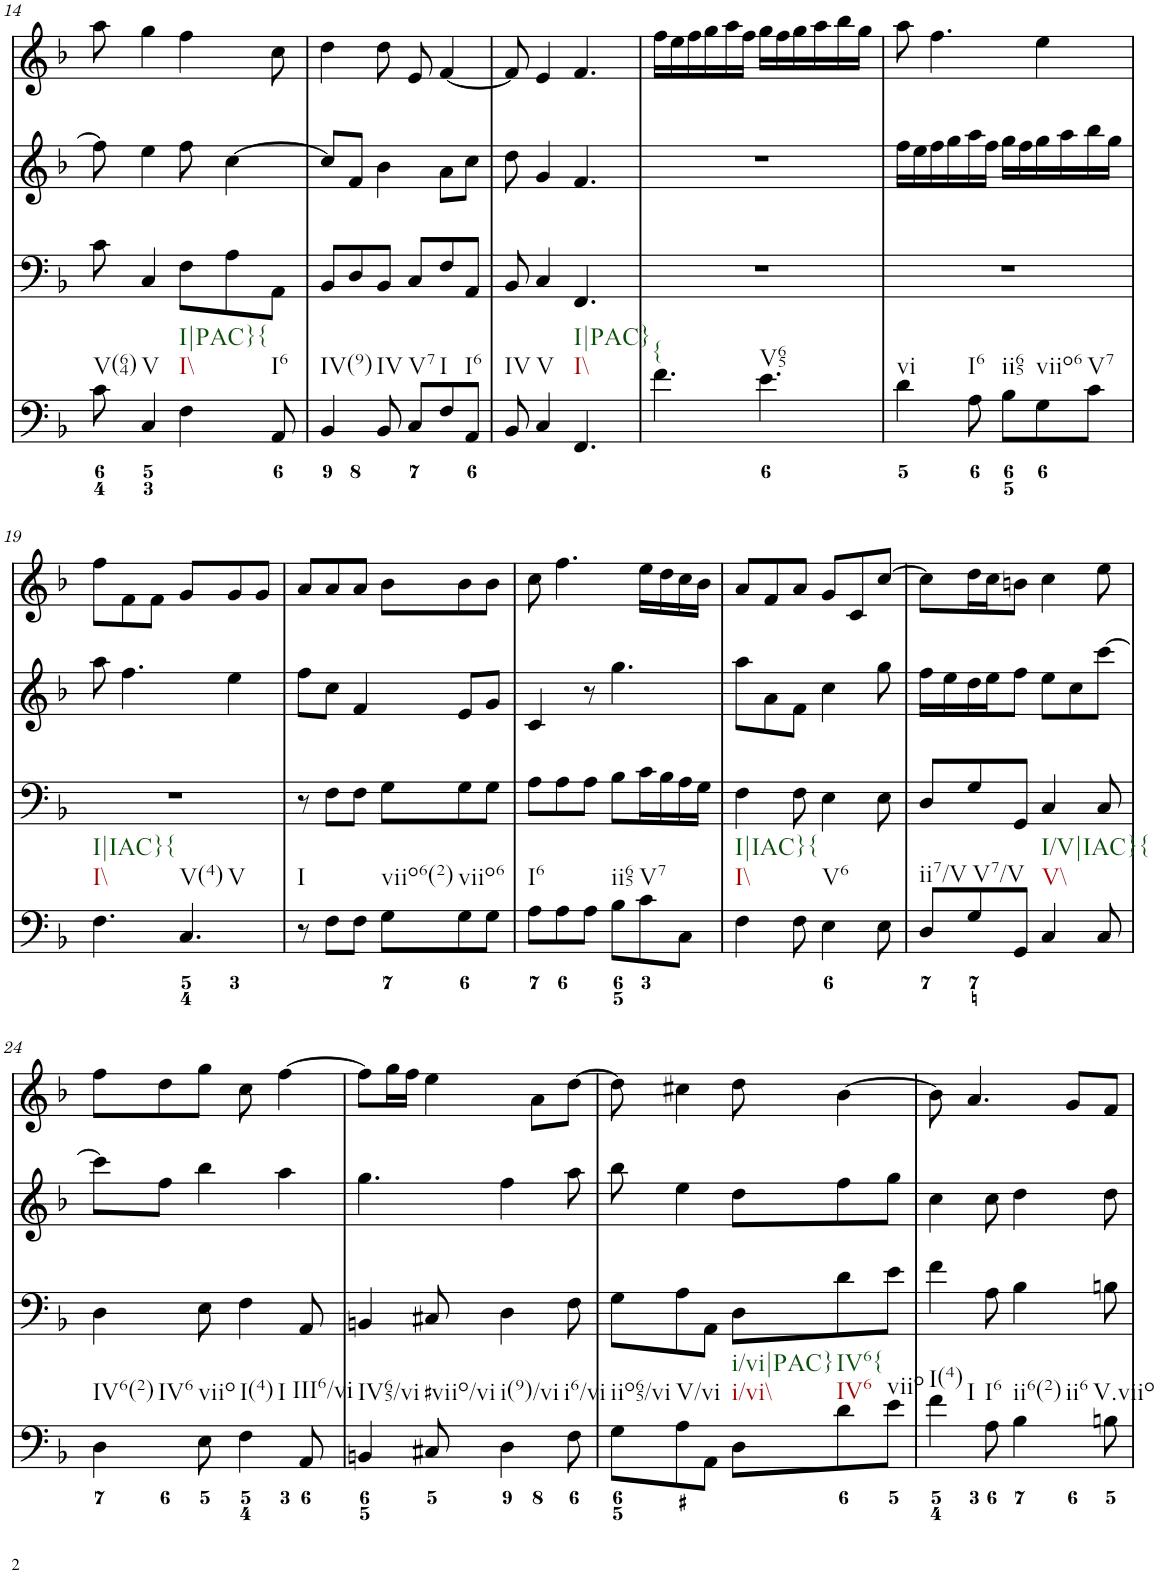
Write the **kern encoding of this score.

**kern	**kern	**kern	**kern
*part4	*part3	*part2	*part1
*staff4	*staff3	*staff2	*staff1
*I"Piano	*I"Piano	*I"Piano	*I"Piano
*I'Pno	*I'Pno	*I'Pno	*I'Pno
!!LO:PB:g=z
*clefF4	*clefF4	*clefG2	*clefG2
*k[b-]	*k[b-]	*k[b-]	*k[b-]
*F:	*F:	*F:	*F:
*M6/8	*M6/8	*M6/8	*M6/8
=14	=14	=14	=14
!LO:TX:b:t=V(64)	!	!	!
8c\	8c\	8ff\]	8aa\
!LO:TX:b:t=V	!	!	!
4C/	4C/	4ee\	4gg\
!LO:TX:b:t=I\\	!	!	!
!LO:TX:b:t=I|PAC}{	!	!	!
4F\	8F\L	8ff\	4ff\
.	8A\	[4cc\	.
!LO:TX:b:t=I6	!	!	!
8AA/	8AA\J	.	8cc\
=15	=15	=15	=15
!LO:TX:b:t=IV(9)	!	!	!
4BB-/	8BB-/L	8cc/L]	4dd\
.	8D/	8f/J	.
!LO:TX:b:t=IV	!	!	!
8BB-/	8BB-/J	4b-\	8dd\
!LO:TX:b:t=V7	!	!	!
8C/L	8C/L	.	8e/
!LO:TX:b:t=I	!	!	!
8F/	8F/	8a\L	[4f/
!LO:TX:b:t=I6	!	!	!
8AA/J	8AA/J	8cc\J	.
=16	=16	=16	=16
!LO:TX:b:t=IV	!	!	!
8BB-/	8BB-/	8dd\	8f/]
!LO:TX:b:t=V	!	!	!
4C/	4C/	4g/	4e/
!LO:TX:b:t=I\\	!	!	!
!LO:TX:b:t=I|PAC}	!	!	!
4.FF/	4.FF/	4.f/	4.f/
=17	=17	=17	=17
!LO:TX:b:t={	!	!	!
4.f\	2.r	2.r	16ff\LL
.	.	.	16ee\
.	.	.	16ff\
.	.	.	16gg\
.	.	.	16aa\
.	.	.	16ff\JJ
!LO:TX:b:t=V65	!	!	!
4.e\	.	.	16gg\LL
.	.	.	16ff\
.	.	.	16gg\
.	.	.	16aa\
.	.	.	16bb-\
.	.	.	16gg\JJ
=18	=18	=18	=18
!LO:TX:b:t=vi	!	!	!
4d\	2.r	16ff\LL	8aa\
.	.	16ee\	.
.	.	16ff\	4.ff\
.	.	16gg\	.
!LO:TX:b:t=I6	!	!	!
8A\	.	16aa\	.
.	.	16ff\JJ	.
!LO:TX:b:t=ii65	!	!	!
8B-\L	.	16gg\LL	.
.	.	16ff\	.
!LO:TX:b:t=viio6	!	!	!
8G\	.	16gg\	4ee\
.	.	16aa\	.
!LO:TX:b:t=V7	!	!	!
8c\J	.	16bb-\	.
.	.	16gg\JJ	.
!!LO:LB:g=z
=19	=19	=19	=19
!LO:TX:b:t=I\\	!	!	!
!LO:TX:b:t=I|IAC}{	!	!	!
4.F\	2.r	8aa\	8ff\L
.	.	4.ff\	8f\
.	.	.	8f\J
!LO:TX:b:t=V(4)	!	!	!
!LO:TX:b:t=V	!	!	!
4.C/	.	.	8g/L
.	.	4ee\	8g/
.	.	.	8g/J
=20	=20	=20	=20
!LO:TX:b:t=I	!	!	!
8r	8r	8ff\L	8a/L
8F\L	8F\L	8cc\J	8a/
8F\J	8F\J	4f/	8a/J
!LO:TX:b:t=viio6(2)	!	!	!
8G\L	8G\L	.	8b-\L
!LO:TX:b:t=viio6	!	!	!
8G\	8G\	8e/L	8b-\
8G\J	8G\J	8g/J	8b-\J
=21	=21	=21	=21
!LO:TX:b:t=I6	!	!	!
8A\L	8A\L	4c/	8cc\
8A\	8A\	.	4.ff\
8A\J	8A\J	8r	.
!LO:TX:b:t=ii65	!	!	!
8B-\L	8B-\L	4.gg\	.
!LO:TX:b:t=V7	!	!	!
8c\	16c\L	.	16ee\LL
.	16B-\	.	16dd\
8C\J	16A\	.	16cc\
.	16G\JJ	.	16b-\JJ
=22	=22	=22	=22
!LO:TX:b:t=I\\	!	!	!
!LO:TX:b:t=I|IAC}{	!	!	!
4F\	4F\	8aa\L	8a/L
.	.	8a\	8f/
8F\	8F\	8f\J	8a/J
!LO:TX:b:t=V6	!	!	!
4E\	4E\	4cc\	8g/L
.	.	.	8c/
8E\	8E\	8gg\	[8cc/J
=23	=23	=23	=23
!LO:TX:b:t=ii7/V	!	!	!
8D/L	8D/L	16ff\LL	8cc\L]
.	.	16ee\	.
!LO:TX:b:t=V7/V	!	!	!
8G/	8G/	16dd\	16dd\L
.	.	16ee\J	16cc\J
8GG/J	8GG/J	8ff\J	8bn\J
!LO:TX:b:t=V\\	!	!	!
!LO:TX:b:t=I/V|IAC}{	!	!	!
4C/	4C/	8ee\L	4cc\
.	.	8cc\	.
8C/	8C/	[8ccc\J	8ee\
!!LO:LB:g=z
=24	=24	=24	=24
!LO:TX:b:t=IV6(2)	!	!	!
!LO:TX:b:t=IV6	!	!	!
4D\	4D\	8ccc\L]	8ff\L
.	.	8ff\J	8dd\
!LO:TX:b:t=viio	!	!	!
8E\	8E\	4bb-\	8gg\J
!LO:TX:b:t=I(4)	!	!	!
!LO:TX:b:t=I	!	!	!
4F\	4F\	.	8cc\
.	.	4aa\	[4ff\
!LO:TX:b:t=III6/vi	!	!	!
8AA/	8AA/	.	.
=25	=25	=25	=25
!LO:TX:b:t=IV65/vi	!	!	!
4BBn/	4BBn/	4.gg\	8ff\L]
.	.	.	16gg\L
.	.	.	16ff\JJ
!LO:TX:b:t=#viio/vi	!	!	!
8C#X/	8C#X/	.	4ee\
!LO:TX:b:t=i(9)/vi	!	!	!
4D\	4D\	4ff\	.
.	.	.	8a\L
!LO:TX:b:t=i6/vi	!	!	!
8F\	8F\	8aa\	[8dd\J
=26	=26	=26	=26
!LO:TX:b:t=iio65/vi	!	!	!
8G\L	8G\L	8bb-\	8dd\]
!LO:TX:b:t=V/vi	!	!	!
8A\	8A\	4ee\	4cc#X\
8AA\J	8AA\J	.	.
!LO:TX:b:t=i/vi\\	!	!	!
!LO:TX:b:t=i/vi|PAC}	!	!	!
8D\L	8D\L	8dd\L	8dd\
!LO:TX:b:t=IV6	!	!	!
!LO:TX:b:t=IV6{	!	!	!
8d\	8d\	8ff\	[4b-\
!LO:TX:b:t=viio	!	!	!
8e\J	8e\J	8gg\J	.
=27	=27	=27	=27
!LO:TX:b:t=I(4)	!	!	!
!LO:TX:b:t=I	!	!	!
4f\	4f\	4cc\	8b-\]
.	.	.	4.a/
!LO:TX:b:t=I6	!	!	!
8A\	8A\	8cc\	.
!LO:TX:b:t=ii6(2)	!	!	!
!LO:TX:b:t=ii6	!	!	!
4B-\	4B-\	4dd\	.
.	.	.	8g/L
!LO:TX:b:t=V.viio	!	!	!
8Bn\	8Bn\	8dd\	8f/J
=	=	=	=
*-	*-	*-	*-
